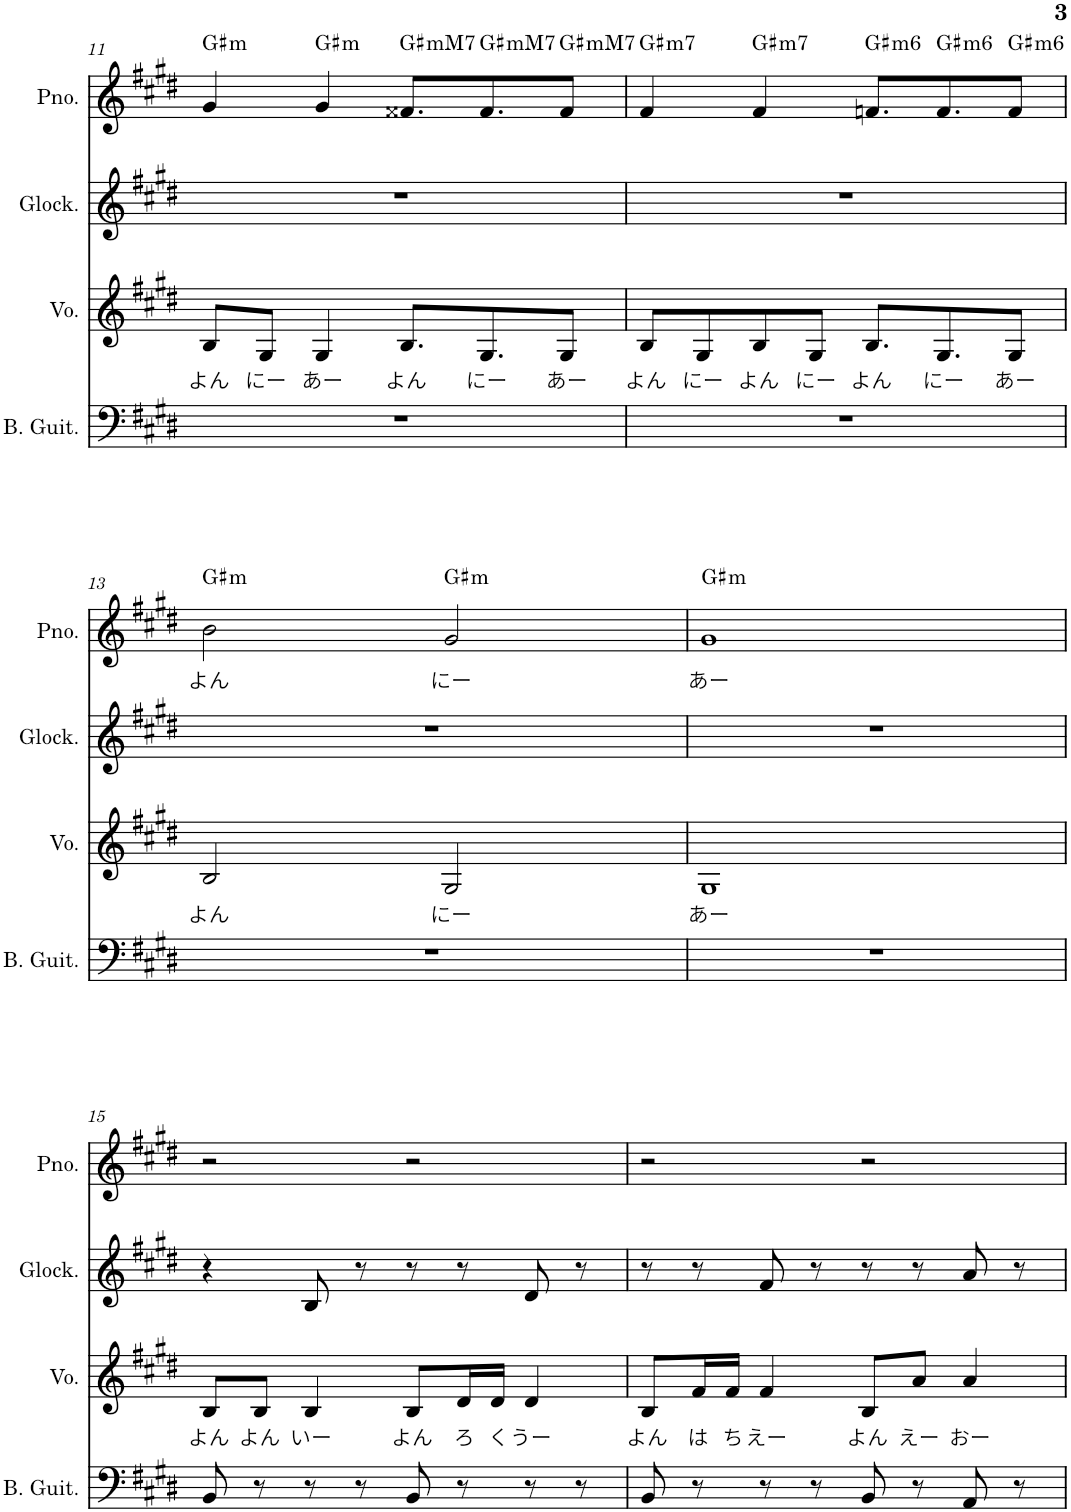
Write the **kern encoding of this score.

**kern	**kern	**text	**kern	**kern	**text	**harte
*part4	*part3	*part3	*part2	*part1	*part1	*part1
*staff4	*staff3	*staff3	*staff2	*staff1	*staff1	*
*I"Bass Guitar	*I"Voice	*	*I"Glockenspiel	*I"Piano	*	*
*I'B. Guit.	*I'Vo.	*	*I'Glock.	*I'Pno.	*	*
!!LO:PB:g=z
*clefF4	*clefG2	*	*clefG2	*clefG2	*	*
*Trd7c12	*	*	*Trd-14c-24	*	*	*
*k[f#c#g#d#]	*k[f#c#g#d#]	*	*k[f#c#g#d#]	*k[f#c#g#d#]	*	*
*M4/4	*M4/4	*	*M4/4	*M4/4	*	*
=11	=11	=11	=11	=11	=11	=11
!	!	!LO:LY:b	!	!	!	!LO:H:kt=m
1r	8B/L	よん	1r	4g#/	.	G#:min
!	!	!LO:LY:b	!	!	!	!
.	8G#/J	にー	.	.	.	.
!	!	!LO:LY:b	!	!	!	!LO:H:kt=m
.	4G#/	あー	.	4g#/	.	G#:min
!	!	!LO:LY:b	!	!	!	!LO:H:kt=mM7
.	8.B/L	よん	.	8.f##X/L	.	G#:minmaj7
!	!	!LO:LY:b	!	!	!	!LO:H:kt=mM7
.	8.G#/	にー	.	8.f##/	.	G#:minmaj7
!	!	!LO:LY:b	!	!	!	!LO:H:kt=mM7
.	8G#/J	あー	.	8f##/J	.	G#:minmaj7
=12	=12	=12	=12	=12	=12	=12
!	!	!LO:LY:b	!	!	!	!LO:H:kt=m7
1r	8B/L	よん	1r	4f#/	.	G#:min7
!	!	!LO:LY:b	!	!	!	!
.	8G#/	にー	.	.	.	.
!	!	!LO:LY:b	!	!	!	!LO:H:kt=m7
.	8B/	よん	.	4f#/	.	G#:min7
!	!	!LO:LY:b	!	!	!	!
.	8G#/J	にー	.	.	.	.
!	!	!LO:LY:b	!	!	!	!LO:H:kt=m6
.	8.B/L	よん	.	8.fn/L	.	G#:min6
!	!	!LO:LY:b	!	!	!	!LO:H:kt=m6
.	8.G#/	にー	.	8.f/	.	G#:min6
!	!	!LO:LY:b	!	!	!	!LO:H:kt=m6
.	8G#/J	あー	.	8f/J	.	G#:min6
!!LO:LB:g=z
=13	=13	=13	=13	=13	=13	=13
!	!	!LO:LY:b	!	!	!LO:LY:b	!LO:H:kt=m
1r	2B/	よん	1r	2b\	よん	G#:min
!	!	!LO:LY:b	!	!	!LO:LY:b	!LO:H:kt=m
.	2G#/	にー	.	2g#/	にー	G#:min
=14	=14	=14	=14	=14	=14	=14
!	!	!LO:LY:b	!	!	!LO:LY:b	!LO:H:kt=m
1r	1G#	あー	1r	1g#	あー	G#:min
!!LO:LB:g=z
=15	=15	=15	=15	=15	=15	=15
*k[f#c#g#d#]	*k[f#c#g#d#]	*	*k[f#c#g#d#]	*k[f#c#g#d#]	*	*
!	!	!LO:LY:b	!	!	!	!
8BB/	8B/L	よん	4r	2r	.	.
!	!	!LO:LY:b	!	!	!	!
8r	8B/J	よん	.	.	.	.
!	!	!LO:LY:b	!	!	!	!
8r	4B/	いー	8B/	.	.	.
8r	.	.	8r	.	.	.
!	!	!LO:LY:b	!	!	!	!
8BB/	8B/L	よん	8r	2r	.	.
!	!	!LO:LY:b	!	!	!	!
8r	16d#/L	ろ	8r	.	.	.
!	!	!LO:LY:b	!	!	!	!
.	16d#/JJ	く	.	.	.	.
!	!	!LO:LY:b	!	!	!	!
8r	4d#/	うー	8d#/	.	.	.
8r	.	.	8r	.	.	.
=16	=16	=16	=16	=16	=16	=16
!	!	!LO:LY:b	!	!	!	!
8BB/	8B/L	よん	8r	2r	.	.
!	!	!LO:LY:b	!	!	!	!
8r	16f#/L	は	8r	.	.	.
!	!	!LO:LY:b	!	!	!	!
.	16f#/JJ	ち	.	.	.	.
!	!	!LO:LY:b	!	!	!	!
8r	4f#/	えー	8f#/	.	.	.
8r	.	.	8r	.	.	.
!	!	!LO:LY:b	!	!	!	!
8BB/	8B/L	よん	8r	2r	.	.
!	!	!LO:LY:b	!	!	!	!
8r	8a/J	えー	8r	.	.	.
!	!	!LO:LY:b	!	!	!	!
8AA/	4a/	おー	8a/	.	.	.
8r	.	.	8r	.	.	.
=	=	=	=	=	=	=
*-	*-	*-	*-	*-	*-	*-
